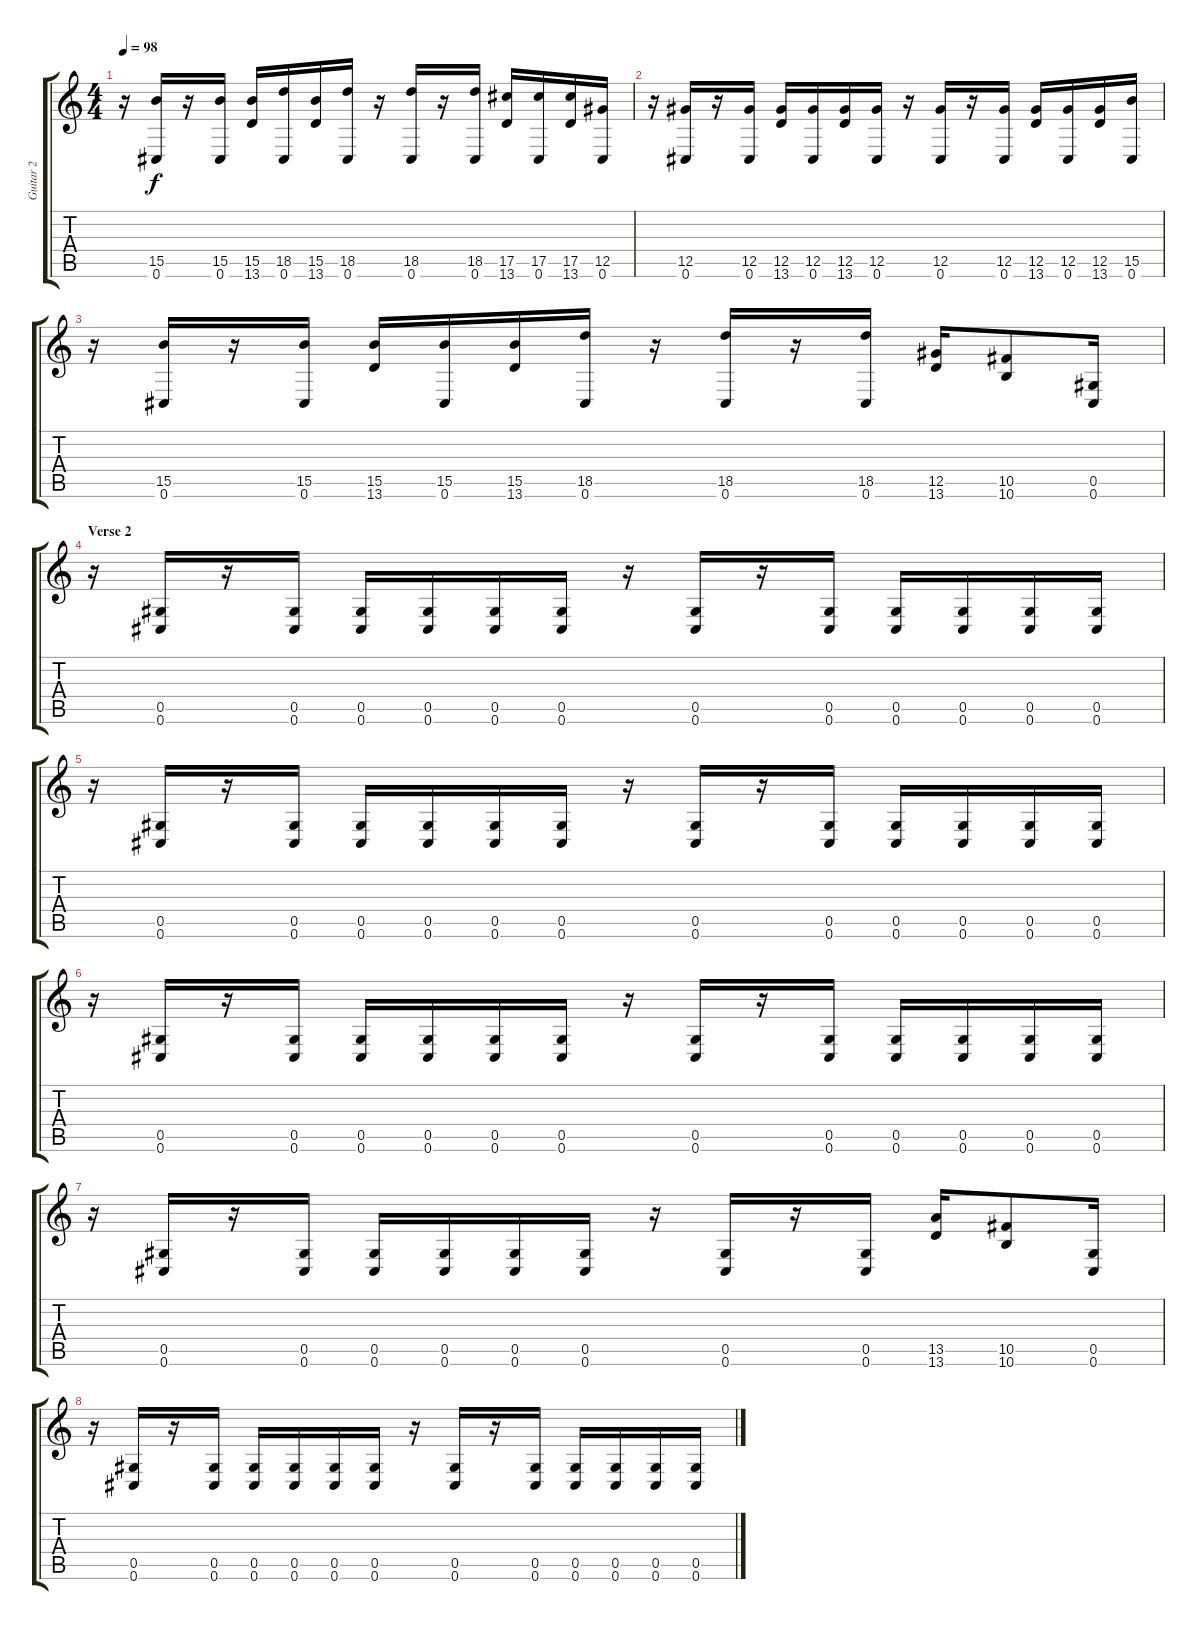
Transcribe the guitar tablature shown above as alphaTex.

\track ("Guitar 2" "Guitar 2") {instrument distortionguitar}
\staff {score tabs}
\tuning (Eb4 Bb3 Gb3 Db3 Ab2 Db2) {hide}
\ts (4 4)
\tempo 98
\clef g2
\ks c
r.16{dy f} (15.5 0.6).16 r.16 (15.5 0.6).16 (15.5 13.6).16 (18.5 0.6).16 (15.5 13.6).16 (18.5 0.6).16 r.16 (18.5 0.6).16 r.16 (18.5 0.6).16 (17.5 13.6).16 (17.5 0.6).16 (17.5 13.6).16 (12.5 0.6).16 |
r.16 (12.5 0.6).16 r.16 (12.5 0.6).16 (12.5 13.6).16 (12.5 0.6).16 (12.5 13.6).16 (12.5 0.6).16 r.16 (12.5 0.6).16 r.16 (12.5 0.6).16 (12.5 13.6).16 (12.5 0.6).16 (12.5 13.6).16 (15.5 0.6).16 |
r.16 (15.5 0.6).16 r.16 (15.5 0.6).16 (15.5 13.6).16 (15.5 0.6).16 (15.5 13.6).16 (18.5 0.6).16 r.16 (18.5 0.6).16 r.16 (18.5 0.6).16 (12.5 13.6).16 (10.5 10.6).8 (0.5 0.6).16 |
\section ("" "Verse 2")
r.16 (0.5 0.6).16 r.16 (0.5 0.6).16 (0.5 0.6).16 (0.5 0.6).16 (0.5 0.6).16 (0.5 0.6).16 r.16 (0.5 0.6).16 r.16 (0.5 0.6).16 (0.5 0.6).16 (0.5 0.6).16 (0.5 0.6).16 (0.5 0.6).16 |
r.16 (0.5 0.6).16 r.16 (0.5 0.6).16 (0.5 0.6).16 (0.5 0.6).16 (0.5 0.6).16 (0.5 0.6).16 r.16 (0.5 0.6).16 r.16 (0.5 0.6).16 (0.5 0.6).16 (0.5 0.6).16 (0.5 0.6).16 (0.5 0.6).16 |
r.16 (0.5 0.6).16 r.16 (0.5 0.6).16 (0.5 0.6).16 (0.5 0.6).16 (0.5 0.6).16 (0.5 0.6).16 r.16 (0.5 0.6).16 r.16 (0.5 0.6).16 (0.5 0.6).16 (0.5 0.6).16 (0.5 0.6).16 (0.5 0.6).16 |
r.16 (0.5 0.6).16 r.16 (0.5 0.6).16 (0.5 0.6).16 (0.5 0.6).16 (0.5 0.6).16 (0.5 0.6).16 r.16 (0.5 0.6).16 r.16 (0.5 0.6).16 (13.5 13.6).16 (10.5 10.6).8 (0.5 0.6).16 |
r.16 (0.5 0.6).16 r.16 (0.5 0.6).16 (0.5 0.6).16 (0.5 0.6).16 (0.5 0.6).16 (0.5 0.6).16 r.16 (0.5 0.6).16 r.16 (0.5 0.6).16 (0.5 0.6).16 (0.5 0.6).16 (0.5 0.6).16 (0.5 0.6).16
